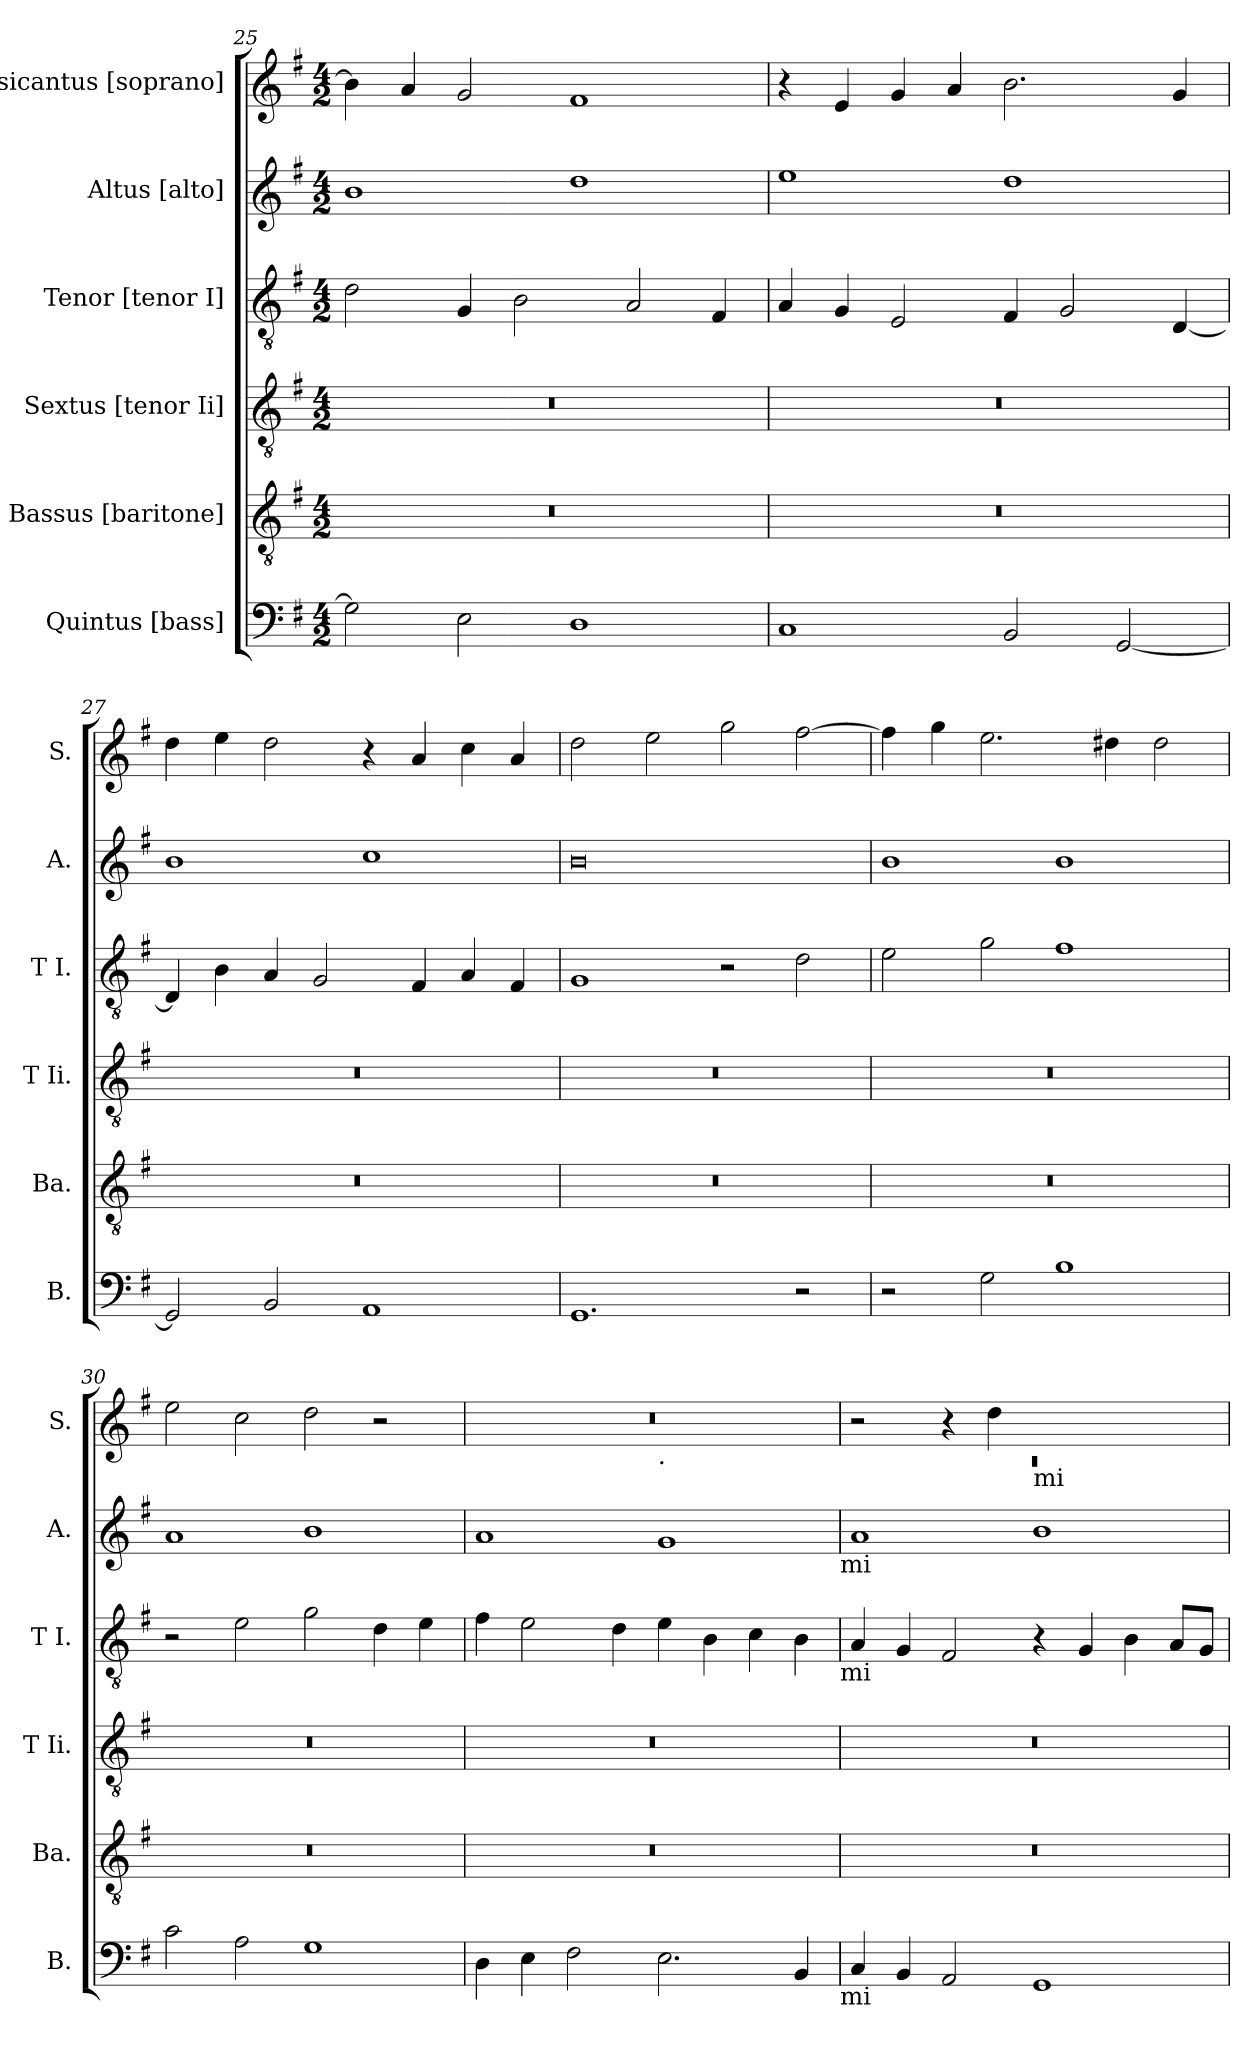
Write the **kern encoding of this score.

**kern	**kern	**kern	**kern	**kern	**kern
*part6	*part5	*part4	*part3	*part2	*part1
*staff6	*staff5	*staff4	*staff3	*staff2	*staff1
*I"Quintus [bass]	*I"Bassus [baritone]	*I"Sextus [tenor Ii]	*I"Tenor [tenor I]	*I"Altus [alto]	*I"Dsicantus [soprano]
*I'B.	*I'Ba.	*I'T Ii.	*I'T I.	*I'A.	*I'S.
*clefF4	*clefGv2	*clefGv2	*clefGv2	*clefG2	*clefG2
*	*ITrd7c12	*	*	*	*
*k[f#]	*k[f#]	*k[f#]	*k[f#]	*k[f#]	*k[f#]
*G:	*G:	*G:	*G:	*G:	*G:
*M4/2	*M4/2	*M4/2	*M4/2	*M4/2	*M4/2
=25	=25	=25	=25	=25	=25
2G\]	0r	0r	2d\	1b	4b\]
.	.	.	.	.	4a/
2E\	.	.	4G/	.	2g/
.	.	.	2B\	.	.
1D	.	.	.	1dd	1f#
.	.	.	2A/	.	.
.	.	.	4F#/	.	.
=26	=26	=26	=26	=26	=26
1C	0r	0r	4A/	1ee	4r
.	.	.	4G/	.	4e/
.	.	.	2E/	.	4g/
.	.	.	.	.	4a/
2BB/	.	.	4F#/	1dd	2.b\
.	.	.	2G/	.	.
[<2GG/	.	.	.	.	.
.	.	.	[<4D/	.	4g</
!!LO:LB:g=z
=27	=27	=27	=27	=27	=27
2GG/]	0r	0r	4D/]	1b	4dd\
.	.	.	4B\	.	4ee\
2BB/	.	.	4A/	.	2dd\
.	.	.	2G/	.	.
1AA	.	.	.	1cc	4r
.	.	.	4F#/	.	4a/
.	.	.	4A/	.	4cc\
.	.	.	4F#/	.	4a/
=28	=28	=28	=28	=28	=28
1.GG	0r	0r	1G	0b	2dd\
.	.	.	.	.	2ee\
.	.	.	2r	.	2gg\
2r	.	.	2d\	.	[>2ff#\
=29	=29	=29	=29	=29	=29
2r	0r	0r	2e\	1b	4ff#\]
.	.	.	.	.	4gg\
2G\	.	.	2g\	.	2.ee\
1B	.	.	1f#	1b	.
.	.	.	.	.	4dd#\
.	.	.	.	.	2dd#\
=30	=30	=30	=30	=30	=30
2c\	0r	0r	2r	1a	2ee\
2A\	.	.	2e\	.	2cc\
1G	.	.	2g\	1b	2dd\
.	.	.	4d\	.	2r
.	.	.	4e\	.	.
!!LO:LB:g=z
=31	=31	=31	=31	=31	=31
*	*	*	*	*	*^
4D\	0r	0r	4f#\	1a	0r	1ryy
4E\	.	.	2e\	.	.	.
2F#\	.	.	.	.	.	.
.	.	.	4d\	.	.	.
!	!	!	!	!	!	!LO:TX:b:t=.
2.E\	.	.	4e\	1g	.	1ryy
.	.	.	4B\	.	.	.
.	.	.	4c\	.	.	.
4BB/	.	.	4B\	.	.	.
!	!	!	!	!LO:TX:b:t=mi	!	!
!	!	!	!LO:TX:b:t=mi	!	!	!
!LO:TX:b:t=mi	!	!	!	!	!	!
=32	=32	=32	=32	=32	=32	=32
!	!	!	!	!	!	!LO:N:vis=1
*	*	*	*	*	*	*^
4C/	0r	0r	4A/	1a	0ryy	0rc	2r
4BB/	.	.	4G/	.	.	.	.
2AA/	.	.	2F#/	.	.	.	4r
.	.	.	.	.	.	.	4dd\
!	!	!	!	!	!	!	!LO:TX:b:t=mi
1GG	.	.	4r	1b	.	.	1ryy
.	.	.	4G/	.	.	.	.
.	.	.	4B\	.	.	.	.
.	.	.	8A/L	.	.	.	.
.	.	.	8G/J	.	.	.	.
*	*	*	*	*	*v	*v	*v
=	=	=	=	=	=
*-	*-	*-	*-	*-	*-
